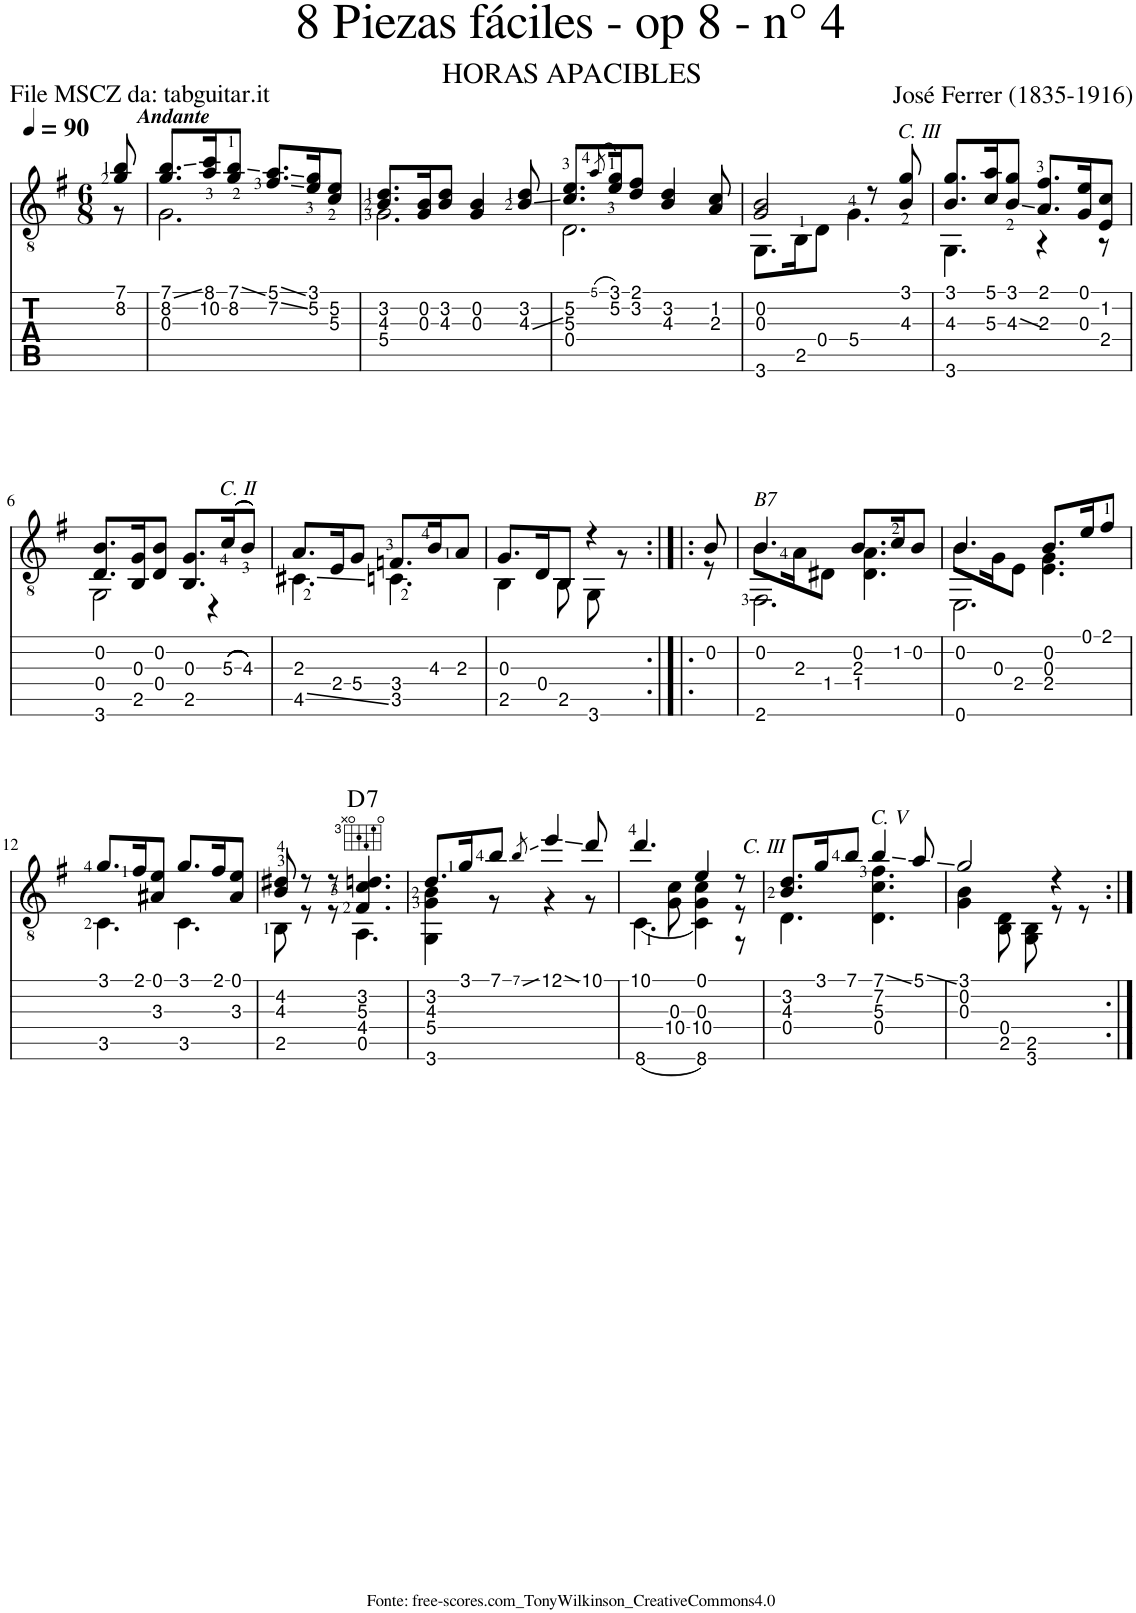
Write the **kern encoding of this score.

**kern	**kern	**harte
*part1	*part1	*part1
*staff2	*staff1	*
*I"Guitar	*	*
*I'Guit.	*	*
*stria6	*	*
*	*clefGv2	*
*k[f#]	*k[f#]	*
*M6/8	*M6/8	*
*MM90	*MM90	*
=	=	=
*^	*^	*
8g 8b	8r	8g/ 8b/	8r	.
=1	=1	=1	=1	=1
!	!	!LO:TX:a:Bi:t=Andante	!	!
8.g\ 8.b\L	2.G	8.g/ 8.b/L	2.G\	.
16a\ 16cc\K	.	16a/ 16cc/K	.	.
8g\ 8b\J	.	8g/ 8b/J	.	.
8.f#\ 8.a\L	.	8.f#/ 8.a/L	.	.
16e\ 16g\K	.	16e/ 16g/K	.	.
8c\ 8e\J	.	8c/ 8e/J	.	.
=2	=2	=2	=2	=2
8.B\ 8.d\L	2.G	8.B/ 8.d/L	2.G\	.
16G\ 16B\K	.	16G/ 16B/K	.	.
8B\ 8d\J	.	8B/ 8d/J	.	.
4G 4B	.	4G/ 4B/	.	.
8B 8d	.	8B/ 8d/	.	.
=3	=3	=3	=3	=3
8.c\ 8.e\L	2.D	8.c/ 8.e/L	2.D\	.
qa	.	(8qa/	.	.
16e\ 16g\K	.	16e/ 16g/K)	.	.
8d\ 8f#\J	.	8d/ 8f#/J	.	.
4B 4d	.	4B/ 4d/	.	.
8A 8c	.	8A/ 8c/	.	.
=4	=4	=4	=4	=4
2G 2B	8.GGL	2G/ 2B/	8.GG\L	.
.	16BBK	.	16BB\K	.
.	8DJ	.	8D\J	.
.	4.G	.	4.G\	.
8r	.	8r	.	.
!	!	!LO:TX:a:i:t=C. III	!	!
8B 8g	.	8B/ 8g/	.	.
=5	=5	=5	=5	=5
8.B\ 8.g\L	4.GG	8.B/ 8.g/L	4.GG\	.
16c\ 16a\K	.	16c/ 16a/K	.	.
8B\ 8g\J	.	8B/ 8g/J	.	.
8.A\ 8.f#\L	4r	8.A/ 8.f#/L	4r	.
16G\ 16e\K	.	16G/ 16e/K	.	.
8E\ 8c\J	8r	8E/ 8c/J	8r	.
!!LO:LB:g=z	!!
=6	=6	=6	=6	=6
8.D\ 8.B\L	2GG	8.D/ 8.B/L	2GG\	.
16BB\ 16G\K	.	16BB/ 16G/K	.	.
8D\ 8B\J	.	8D/ 8B/J	.	.
8.BB\ 8.G\L	.	8.BB/ 8.G/L	.	.
.	4r	.	4r	.
!	!	!LO:TX:a:i:t=C. II	!	!
16cK	.	((((16c/K	.	.
8BJ	.	8B/J))))	.	.
=7	=7	=7	=7	=7
8.AL	4.C#	8.A/L	4.C#X\	.
16EK	.	16E/K	.	.
8GJ	.	8G/J	.	.
8.FL	4.C	8.Fn/L	4.Cn\	.
16BK	.	16B/K	.	.
8AJ	.	8A/J	.	.
=8	=8	=8	=8	=8
8.GL	4BB	8.G/L	4BB\	.
16DK	.	16D/K	.	.
8BBJ	8BB	8BB/J	8BB\	.
4r	8GG	4r	8GG\	.
.	8r	.	8r	.
=9:|!|:	=9:|!|:	=9:|!|:	=9:|!|:	=9:|!|:
8B	8r	8B/	8r	.
=10	=10	=10	=10	=10
*	*^	*	*^	*
!	!	!	!LO:TX:a:i:t=B7	!	!	!
4.B	8.BL	2.FF#	4.B/	8.B\L	2.FF#\	.
.	16AK	.	.	16A\K	.	.
.	8D#J	.	.	8D#X\J	.	.
8.BL	4.D# 4.A	.	8.B/L	4.D#\ 4.A\	.	.
16cK	.	.	16c/K	.	.	.
8BJ	.	.	8B/J	.	.	.
=11	=11	=11	=11	=11	=11	=11
4.B	8.BL	2.EE	4.B/	8.B\L	2.EE\	.
.	16GK	.	.	16G\K	.	.
.	8EJ	.	.	8E\J	.	.
8.BL	4.E 4.G	.	8.B/L	4.E\ 4.G\	.	.
16eK	.	.	16e/K	.	.	.
8f#J	.	.	8f#/J	.	.	.
*	*v	*v	*	*	*	*
*	*	*	*v	*v	*
!!LO:LB:g=z
=12	=12	=12	=12	=12
8.gL	4.C	8.g/L	4.C\	.
16f#K	.	16f#/K	.	.
8A#\ 8e\J	.	8A#X/ 8e/J	.	.
8.gL	4.C	8.g/L	4.C\	.
16f#K	.	16f#/K	.	.
8A#\ 8e\J	.	8A#/ 8e/J	.	.
=13	=13	=13	=13	=13
8B 8d#	8BB	8B/ 8d#X/	8BB\	.
8r	8r	8r	8r	.
8r	8r	8r	8r	.
!	!	!	!	!LO:H:kt=7
4.F# 4.c 4.d	4.AA	4.F#/ 4.c/ 4.dn/	4.AA\	D:7
=14	=14	=14	=14	=14
8.dL	4GG 4G 4B	8.d/L	4GG\ 4G\ 4B\	.
16gK	.	16g/K	.	.
8bJ	8r	8b/J	8r	.
qb	.	8qb/	.	.
4ee	4r	4ee/	4r	.
8dd	8r	8dd/	8r	.
=15	=15	=15	=15	=15
*	*^	*	*^	*
4.dd	4ryy	[4.C	4.dd/	4ryy	[4.C\	.
.	8c 8G	.	.	8G\ 8c\	.	.
4e	4c 4G	4C]	4e/	4G\ 4c\	4C\]	.
8r	8r	8r	8r	8r	8r	.
=16	=16	=16	=16	=16	=16	=16
!	!	!	!LO:TX:a:i:t=C. III	!	!	!
*	*v	*v	*	*	*	*
*	*	*	*v	*v	*
8.B\ 8.d\L	4.D	8.B/ 8.d/L	4.D\	.
16gK	.	16g/K	.	.
8bJ	.	8b/J	.	.
!	!	!LO:TX:a:i:t=C. V	!	!
4b	4.D 4.c 4.f#	4b/	4.D\ 4.c\ 4.f#\	.
8a	.	8a/	.	.
=17	=17	=17	=17	=17
2g	4G 4B	2g/	4G\ 4B\	.
.	8BB 8D	.	8BB\ 8D\	.
.	8GG 8BB	.	8GG\ 8BB\	.
4r	8r	4r	8r	.
.	8r	.	8r	.
*v	*v	*	*	*
*	*v	*v	*
=:|!	=:|!	=:|!
*-	*-	*-
